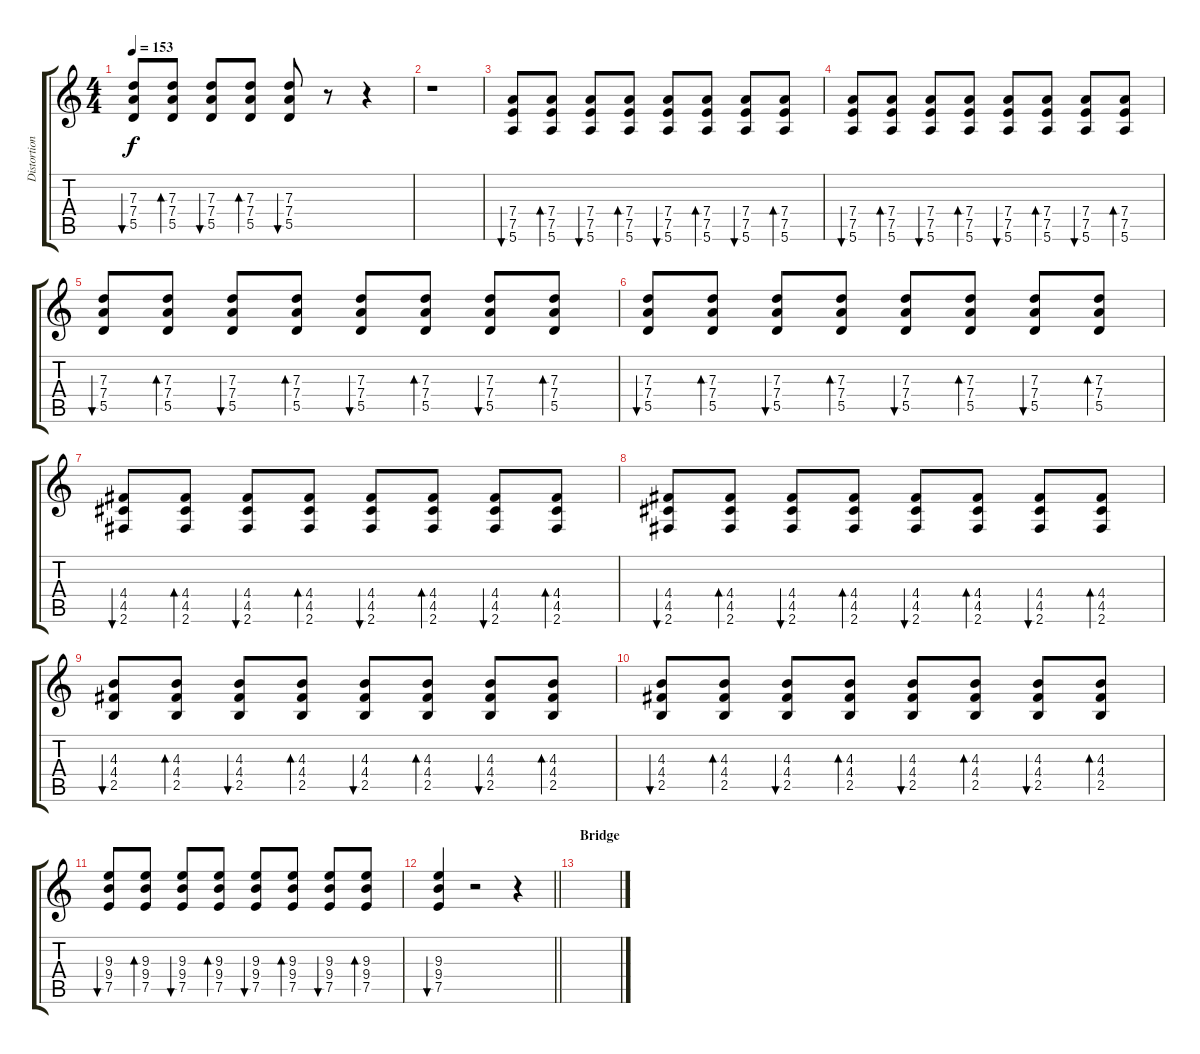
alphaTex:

\track ("Distortion Guitar" "Distortion") {instrument distortionguitar}
\staff {score tabs}
\tuning (E4 B3 G3 D3 A2 E2) {hide}
\ts (4 4)
\tempo 153
\clef g2
\ks c
(7.3 7.4 5.5).8{bu 60 dy f} (7.3 7.4 5.5).8{bd 60} (7.3 7.4 5.5).8{bu 60} (7.3 7.4 5.5).8{bd 60} (7.3 7.4 5.5).8{bu 60} r.8 r.4 |
r.1 |
(7.4 7.5 5.6).8{bu 60} (7.4 7.5 5.6).8{bd 60} (7.4 7.5 5.6).8{bu 60} (7.4 7.5 5.6).8{bd 60} (7.4 7.5 5.6).8{bu 60} (7.4 7.5 5.6).8{bd 60} (7.4 7.5 5.6).8{bu 60} (7.4 7.5 5.6).8{bd 60} |
(7.4 7.5 5.6).8{bu 60} (7.4 7.5 5.6).8{bd 60} (7.4 7.5 5.6).8{bu 60} (7.4 7.5 5.6).8{bd 60} (7.4 7.5 5.6).8{bu 60} (7.4 7.5 5.6).8{bd 60} (7.4 7.5 5.6).8{bu 60} (7.4 7.5 5.6).8{bd 60} |
(7.3 7.4 5.5).8{bu 60} (7.3 7.4 5.5).8{bd 60} (7.3 7.4 5.5).8{bu 60} (7.3 7.4 5.5).8{bd 60} (7.3 7.4 5.5).8{bu 60} (7.3 7.4 5.5).8{bd 60} (7.3 7.4 5.5).8{bu 60} (7.3 7.4 5.5).8{bd 60} |
(7.3 7.4 5.5).8{bu 60} (7.3 7.4 5.5).8{bd 60} (7.3 7.4 5.5).8{bu 60} (7.3 7.4 5.5).8{bd 60} (7.3 7.4 5.5).8{bu 60} (7.3 7.4 5.5).8{bd 60} (7.3 7.4 5.5).8{bu 60} (7.3 7.4 5.5).8{bd 60} |
(4.4 4.5 2.6).8{bu 60} (4.4 4.5 2.6).8{bd 60} (4.4 4.5 2.6).8{bu 60} (4.4 4.5 2.6).8{bd 60} (4.4 4.5 2.6).8{bu 60} (4.4 4.5 2.6).8{bd 60} (4.4 4.5 2.6).8{bu 60} (4.4 4.5 2.6).8{bd 60} |
(4.4 4.5 2.6).8{bu 60} (4.4 4.5 2.6).8{bd 60} (4.4 4.5 2.6).8{bu 60} (4.4 4.5 2.6).8{bd 60} (4.4 4.5 2.6).8{bu 60} (4.4 4.5 2.6).8{bd 60} (4.4 4.5 2.6).8{bu 60} (4.4 4.5 2.6).8{bd 60} |
(4.3 4.4 2.5).8{bu 60} (4.3 4.4 2.5).8{bd 60} (4.3 4.4 2.5).8{bu 60} (4.3 4.4 2.5).8{bd 60} (4.3 4.4 2.5).8{bu 60} (4.3 4.4 2.5).8{bd 60} (4.3 4.4 2.5).8{bu 60} (4.3 4.4 2.5).8{bd 60} |
(4.3 4.4 2.5).8{bu 60} (4.3 4.4 2.5).8{bd 60} (4.3 4.4 2.5).8{bu 60} (4.3 4.4 2.5).8{bd 60} (4.3 4.4 2.5).8{bu 60} (4.3 4.4 2.5).8{bd 60} (4.3 4.4 2.5).8{bu 60} (4.3 4.4 2.5).8{bd 60} |
(9.3 9.4 7.5).8{bu 60} (9.3 9.4 7.5).8{bd 60} (9.3 9.4 7.5).8{bu 60} (9.3 9.4 7.5).8{bd 60} (9.3 9.4 7.5).8{bu 60} (9.3 9.4 7.5).8{bd 60} (9.3 9.4 7.5).8{bu 60} (9.3 9.4 7.5).8{bd 60} |
\barLineRight lightlight
(9.3 9.4 7.5).4{bu 60} r.2 r.4 |
\section ("" "Bridge")
